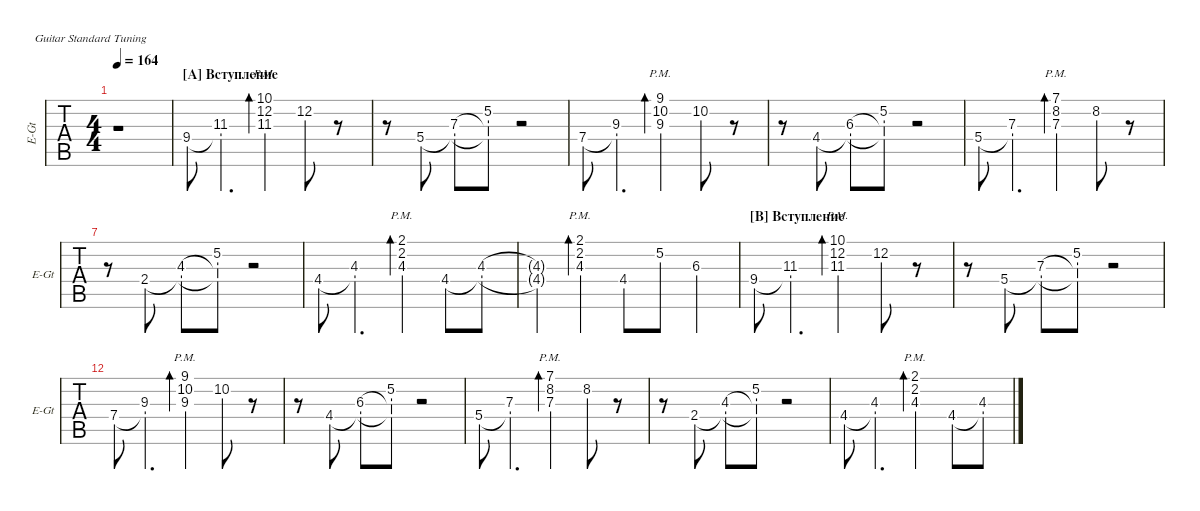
\defaultSystemsLayout 4
\hideDynamics
\bracketExtendMode groupsimilarinstruments
\singleTrackTrackNamePolicy allsystems
\multiTrackTrackNamePolicy allsystems
\otherSystemsTrackNameOrientation horizontal
\defaultBarNumberDisplay FirstOfSystem
\track ("Electric Guitar" "E-Gt") {instrument electricguitarclean}
\staff {tabs}
\tuning (E4 B3 G3 D3 A2 E2)
\ts (4 4)
\tempo 164
\clef g2
\ks c
r.1{dy mf instrument electricguitarclean} |
\section ("A" "Вступление")
9.4.8 (11.3 9.4{t}).4{d} (11.3{pm} 10.1{st} 12.2{pm}).4{bd 240} 12.2.8 r.8 |
r.8 5.4.8 (7.3 5.4{t}).8 (5.2 7.3{t} 5.4{t}).8 r.2 |
7.4.8 (9.3 7.4{t}).4{d} (9.3{pm} 9.1{st} 10.2{pm}).4{bd 240} 10.2.8 r.8 |
r.8 4.4.8 (6.3 4.4{t}).8 (5.2 6.3{t} 4.4{t}).8 r.2 |
5.4.8 (7.3 5.4{t}).4{d} (7.3{pm} 7.1{st} 8.2{pm}).4{bd 480} 8.2.8 r.8 |
r.8 2.4.8 (4.3 2.4{t}).8 (4.3{t} 2.4{t} 5.2).8 r.2 |
4.4.8 (4.3 4.4{t}).4{d} (4.3{pm} 2.1{st} 2.2{pm}).4{bd 480} 4.4.8 (4.3 4.4{t}).8 |
(4.3{t} 4.4{t}).4 (4.3{pm} 2.1{st} 2.2{pm}).4{bd 480} 4.4.8 5.2.8 6.3.4 |
\section ("B" "Вступление")
9.4.8 (11.3 9.4{t}).4{d} (11.3{pm} 10.1{st} 12.2{pm}).4{bd 240} 12.2.8 r.8 |
r.8 5.4.8 (7.3 5.4{t}).8 (5.2 7.3{t} 5.4{t}).8 r.2 |
7.4.8 (9.3 7.4{t}).4{d} (9.3{pm} 9.1{st} 10.2{pm}).4{bd 240} 10.2.8 r.8 |
r.8 4.4.8 (6.3 4.4{t}).8 (5.2 6.3{t} 4.4{t}).8 r.2 |
5.4.8 (7.3 5.4{t}).4{d} (7.3{pm} 7.1{st} 8.2{pm}).4{bd 480} 8.2.8 r.8 |
r.8 2.4.8 (4.3 2.4{t}).8 (4.3{t} 2.4{t} 5.2).8 r.2 |
4.4.8 (4.3 4.4{t}).4{d} (4.3{pm} 2.1{st} 2.2{pm}).4{bd 480} 4.4.8 (4.3 4.4{t}).8
